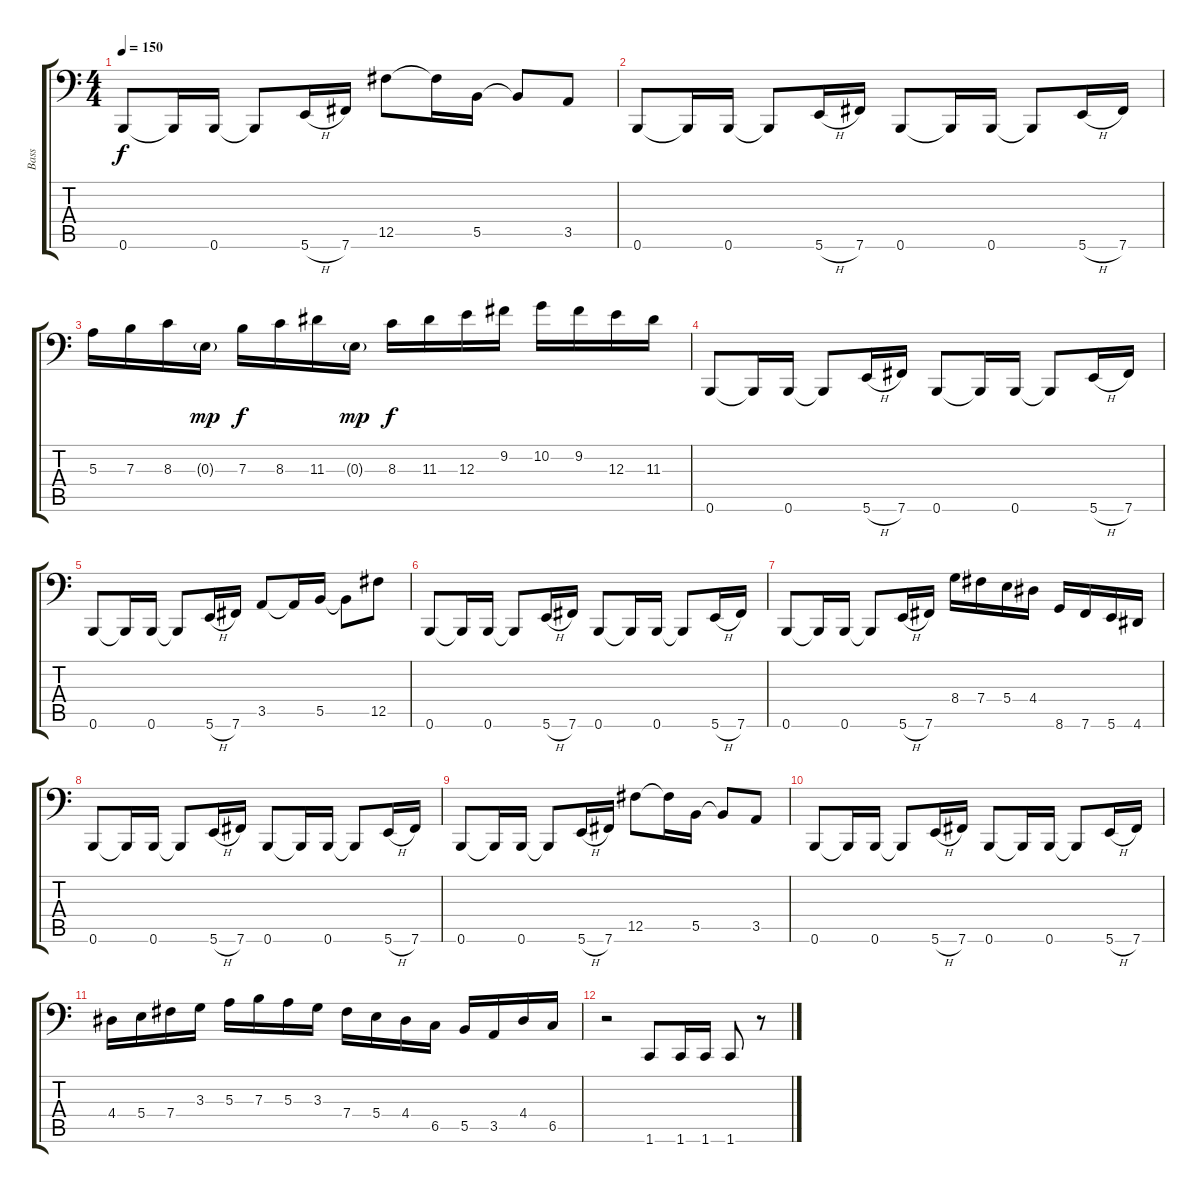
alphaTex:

\track ("Bass" "Bass") {instrument electricbassfinger}
\staff {score tabs}
\tuning (D3 A2 E2 B1 Gb1 B0) {hide}
\ts (4 4)
\tempo 150
\clef f4
\ks c
0.6.8{dy f} 0.6{t}.16 0.6.16 0.6{t}.8 5.6{h}.16 7.6.16 12.5.8 12.5{t}.16 5.5.16 5.5{t}.8 3.5.8 |
0.6.8 0.6{t}.16 0.6.16 0.6{t}.8 5.6{h}.16 7.6.16 0.6.8 0.6{t}.16 0.6.16 0.6{t}.8 5.6{h}.16 7.6.16 |
5.3.16 7.3.16 8.3.16 0.3{g}.16{dy mp} 7.3.16{dy f} 8.3.16 11.3.16 0.3{g}.16{dy mp} 8.3.16{dy f} 11.3.16 12.3.16 9.2.16 10.2.16 9.2.16 12.3.16 11.3.16 |
0.6.8 0.6{t}.16 0.6.16 0.6{t}.8 5.6{h}.16 7.6.16 0.6.8 0.6{t}.16 0.6.16 0.6{t}.8 5.6{h}.16 7.6.16 |
0.6.8 0.6{t}.16 0.6.16 0.6{t}.8 5.6{h}.16 7.6.16 3.5.8 3.5{t}.16 5.5.16 5.5{t}.8 12.5.8 |
0.6.8 0.6{t}.16 0.6.16 0.6{t}.8 5.6{h}.16 7.6.16 0.6.8 0.6{t}.16 0.6.16 0.6{t}.8 5.6{h}.16 7.6.16 |
0.6.8 0.6{t}.16 0.6.16 0.6{t}.8 5.6{h}.16 7.6.16 8.4.16 7.4.16 5.4.16 4.4.16 8.6.16 7.6.16 5.6.16 4.6.16 |
0.6.8 0.6{t}.16 0.6.16 0.6{t}.8 5.6{h}.16 7.6.16 0.6.8 0.6{t}.16 0.6.16 0.6{t}.8 5.6{h}.16 7.6.16 |
0.6.8 0.6{t}.16 0.6.16 0.6{t}.8 5.6{h}.16 7.6.16 12.5.8 12.5{t}.16 5.5.16 5.5{t}.8 3.5.8 |
0.6.8 0.6{t}.16 0.6.16 0.6{t}.8 5.6{h}.16 7.6.16 0.6.8 0.6{t}.16 0.6.16 0.6{t}.8 5.6{h}.16 7.6.16 |
4.4.16 5.4.16 7.4.16 3.3.16 5.3.16 7.3.16 5.3.16 3.3.16 7.4.16 5.4.16 4.4.16 6.5.16 5.5.16 3.5.16 4.4.16 6.5.16 |
r.2 1.6.8 1.6.16 1.6.16 1.6.8 r.8
